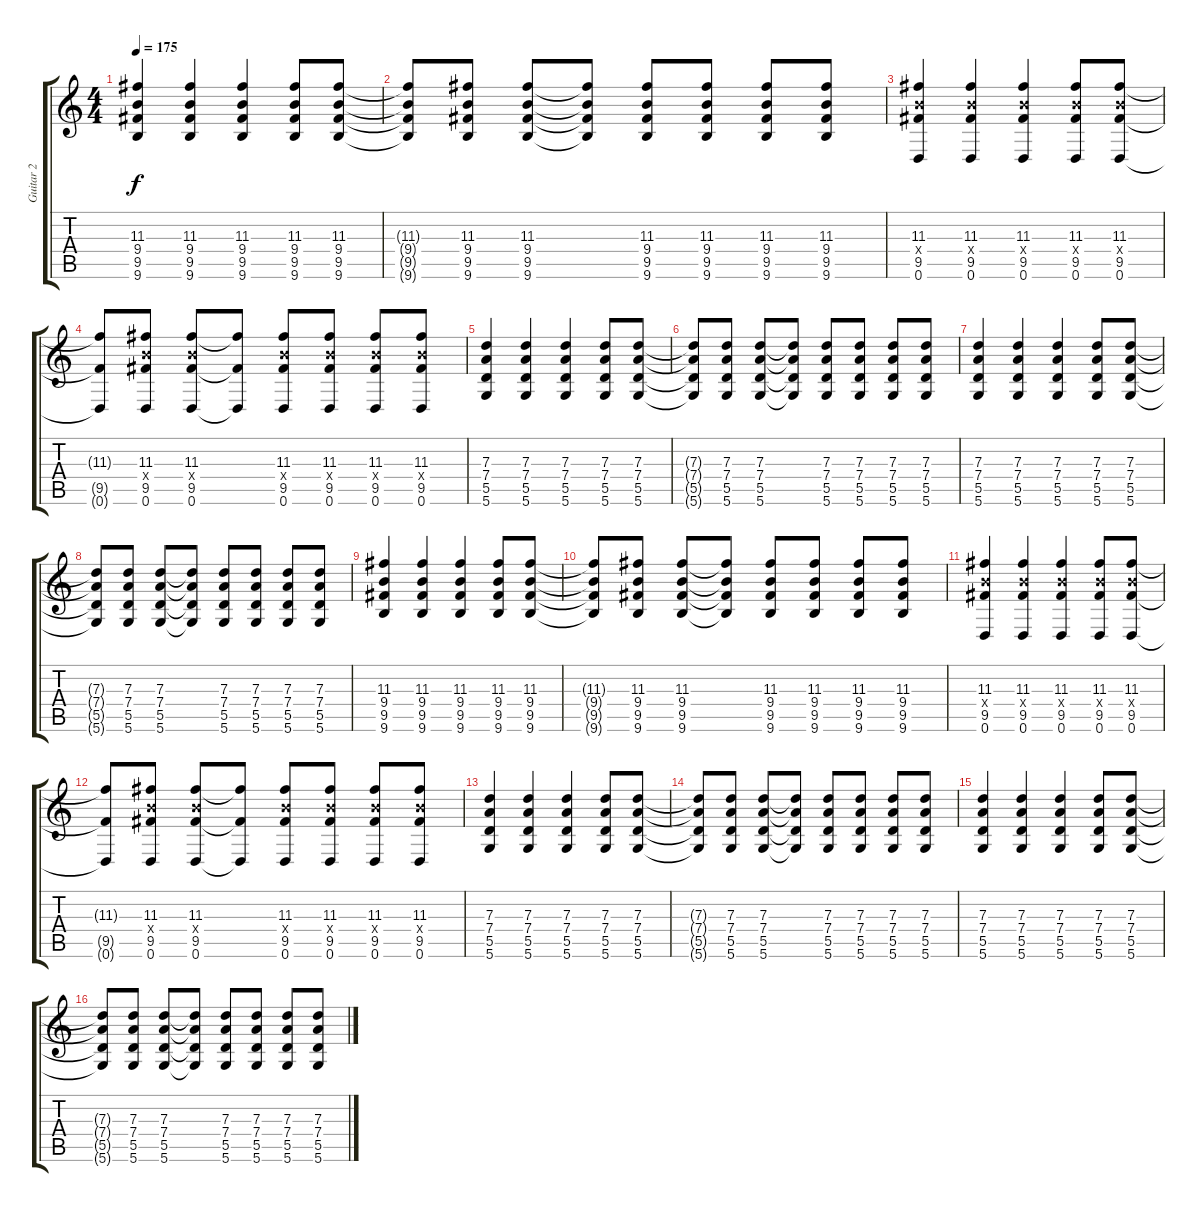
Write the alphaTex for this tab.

\track ("Guitar 2" "Guitar 2") {instrument distortionguitar}
\staff {score tabs}
\tuning (E4 B3 G3 D3 A2 D2) {hide}
\ts (4 4)
\tempo 175
\clef g2
\ks c
(11.3 9.4 9.5 9.6).4{dy f} (11.3 9.4 9.5 9.6).4 (11.3 9.4 9.5 9.6).4 (11.3 9.4 9.5 9.6).8 (11.3 9.4 9.5 9.6).8 |
(11.3{t} 9.4{t} 9.5{t} 9.6{t}).8 (11.3 9.4 9.5 9.6).8 (11.3 9.4 9.5 9.6).8 (11.3{t} 9.4{t} 9.5{t} 9.6{t}).8 (11.3 9.4 9.5 9.6).8 (11.3 9.4 9.5 9.6).8 (11.3 9.4 9.5 9.6).8 (11.3 9.4 9.5 9.6).8 |
(11.3 9.4{x} 9.5 0.6).4 (11.3 9.4{x} 9.5 0.6).4 (11.3 9.4{x} 9.5 0.6).4 (11.3 9.4{x} 9.5 0.6).8 (11.3 9.4{x} 9.5 0.6).8 |
(11.3{t} 9.5{t} 0.6{t}).8 (11.3 9.4{x} 9.5 0.6).8 (11.3 9.4{x} 9.5 0.6).8 (11.3{t} 9.5{t} 0.6{t}).8 (11.3 9.4{x} 9.5 0.6).8 (11.3 9.4{x} 9.5 0.6).8 (11.3 9.4{x} 9.5 0.6).8 (11.3 9.4{x} 9.5 0.6).8 |
(7.3 7.4 5.5 5.6).4 (7.3 7.4 5.5 5.6).4 (7.3 7.4 5.5 5.6).4 (7.3 7.4 5.5 5.6).8 (7.3 7.4 5.5 5.6).8 |
(7.3{t} 7.4{t} 5.5{t} 5.6{t}).8 (7.3 7.4 5.5 5.6).8 (7.3 7.4 5.5 5.6).8 (7.3{t} 7.4{t} 5.5{t} 5.6{t}).8 (7.3 7.4 5.5 5.6).8 (7.3 7.4 5.5 5.6).8 (7.3 7.4 5.5 5.6).8 (7.3 7.4 5.5 5.6).8 |
(7.3 7.4 5.5 5.6).4 (7.3 7.4 5.5 5.6).4 (7.3 7.4 5.5 5.6).4 (7.3 7.4 5.5 5.6).8 (7.3 7.4 5.5 5.6).8 |
(7.3{t} 7.4{t} 5.5{t} 5.6{t}).8 (7.3 7.4 5.5 5.6).8 (7.3 7.4 5.5 5.6).8 (7.3{t} 7.4{t} 5.5{t} 5.6{t}).8 (7.3 7.4 5.5 5.6).8 (7.3 7.4 5.5 5.6).8 (7.3 7.4 5.5 5.6).8 (7.3 7.4 5.5 5.6).8 |
(11.3 9.4 9.5 9.6).4 (11.3 9.4 9.5 9.6).4 (11.3 9.4 9.5 9.6).4 (11.3 9.4 9.5 9.6).8 (11.3 9.4 9.5 9.6).8 |
(11.3{t} 9.4{t} 9.5{t} 9.6{t}).8 (11.3 9.4 9.5 9.6).8 (11.3 9.4 9.5 9.6).8 (11.3{t} 9.4{t} 9.5{t} 9.6{t}).8 (11.3 9.4 9.5 9.6).8 (11.3 9.4 9.5 9.6).8 (11.3 9.4 9.5 9.6).8 (11.3 9.4 9.5 9.6).8 |
(11.3 9.4{x} 9.5 0.6).4 (11.3 9.4{x} 9.5 0.6).4 (11.3 9.4{x} 9.5 0.6).4 (11.3 9.4{x} 9.5 0.6).8 (11.3 9.4{x} 9.5 0.6).8 |
(11.3{t} 9.5{t} 0.6{t}).8 (11.3 9.4{x} 9.5 0.6).8 (11.3 9.4{x} 9.5 0.6).8 (11.3{t} 9.5{t} 0.6{t}).8 (11.3 9.4{x} 9.5 0.6).8 (11.3 9.4{x} 9.5 0.6).8 (11.3 9.4{x} 9.5 0.6).8 (11.3 9.4{x} 9.5 0.6).8 |
(7.3 7.4 5.5 5.6).4 (7.3 7.4 5.5 5.6).4 (7.3 7.4 5.5 5.6).4 (7.3 7.4 5.5 5.6).8 (7.3 7.4 5.5 5.6).8 |
(7.3{t} 7.4{t} 5.5{t} 5.6{t}).8 (7.3 7.4 5.5 5.6).8 (7.3 7.4 5.5 5.6).8 (7.3{t} 7.4{t} 5.5{t} 5.6{t}).8 (7.3 7.4 5.5 5.6).8 (7.3 7.4 5.5 5.6).8 (7.3 7.4 5.5 5.6).8 (7.3 7.4 5.5 5.6).8 |
(7.3 7.4 5.5 5.6).4 (7.3 7.4 5.5 5.6).4 (7.3 7.4 5.5 5.6).4 (7.3 7.4 5.5 5.6).8 (7.3 7.4 5.5 5.6).8 |
(7.3{t} 7.4{t} 5.5{t} 5.6{t}).8 (7.3 7.4 5.5 5.6).8 (7.3 7.4 5.5 5.6).8 (7.3{t} 7.4{t} 5.5{t} 5.6{t}).8 (7.3 7.4 5.5 5.6).8 (7.3 7.4 5.5 5.6).8 (7.3 7.4 5.5 5.6).8 (7.3 7.4 5.5 5.6).8
